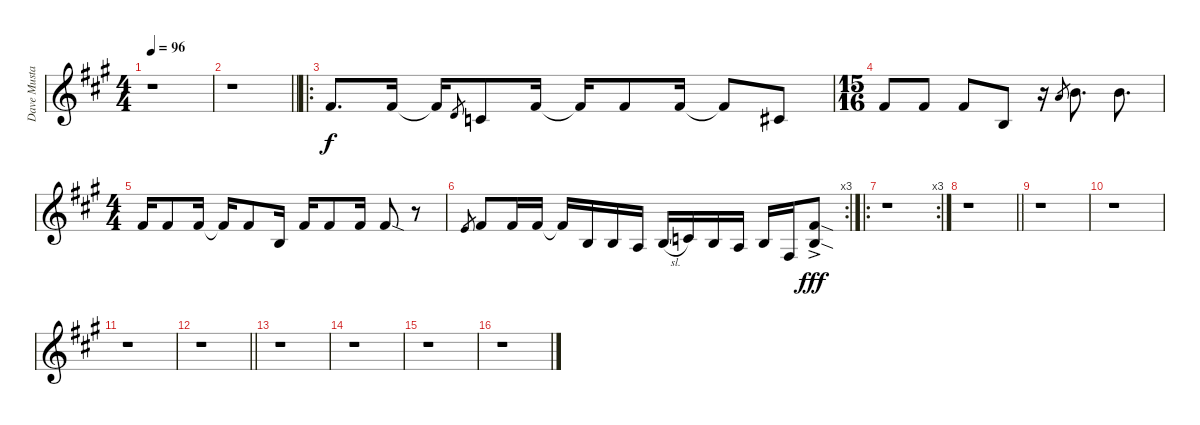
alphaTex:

\track ("Dave Mustaine (Vocals)" "Dave Musta") {instrument pad7halo}
\staff {score}
\tuning (E4 B3 G3 D3 A2 E2) {hide}
\ts (4 4)
\tempo 96
\clef g2
\ks f#minor
r.1{dy f} |
\barLineRight lightlight
r.1 |
\ro
2.1.8{d} 2.1.16 2.1{t}.16 3.2.8{gr} 1.2.8 2.1.16 2.1{t}.16 2.1.8 2.1.16 2.1{t}.8 2.2.8 |
\ts (15 16)
2.1.8 2.1.8 2.1.8 0.2.8 r.16 5.1.8{gr} 7.1.8{d} 7.1.8{d} |
\ts (4 4)
2.1.16 2.1.8 2.1.16 2.1{t}.16 2.1.8 0.2.16 2.1.16 2.1.8 2.1.16 2.1{sod}.8 r.8 |
\rc 3
0.1.8{gr} 2.1.8 2.1.16 2.1.16 2.1{t}.16 0.2.16 0.2.16 2.3.16 0.2{sl}.16 1.2.16 0.2.16 2.3.16 0.2.16 4.4.16 (2.1{sod ac} 0.2{sod ac}).8{dy fff} |
\ro
\rc 3
r.1 |
\barLineRight lightlight
r.1 |
r.1 |
r.1 |
r.1 |
\barLineRight lightlight
r.1 |
r.1 |
r.1 |
r.1 |
r.1
